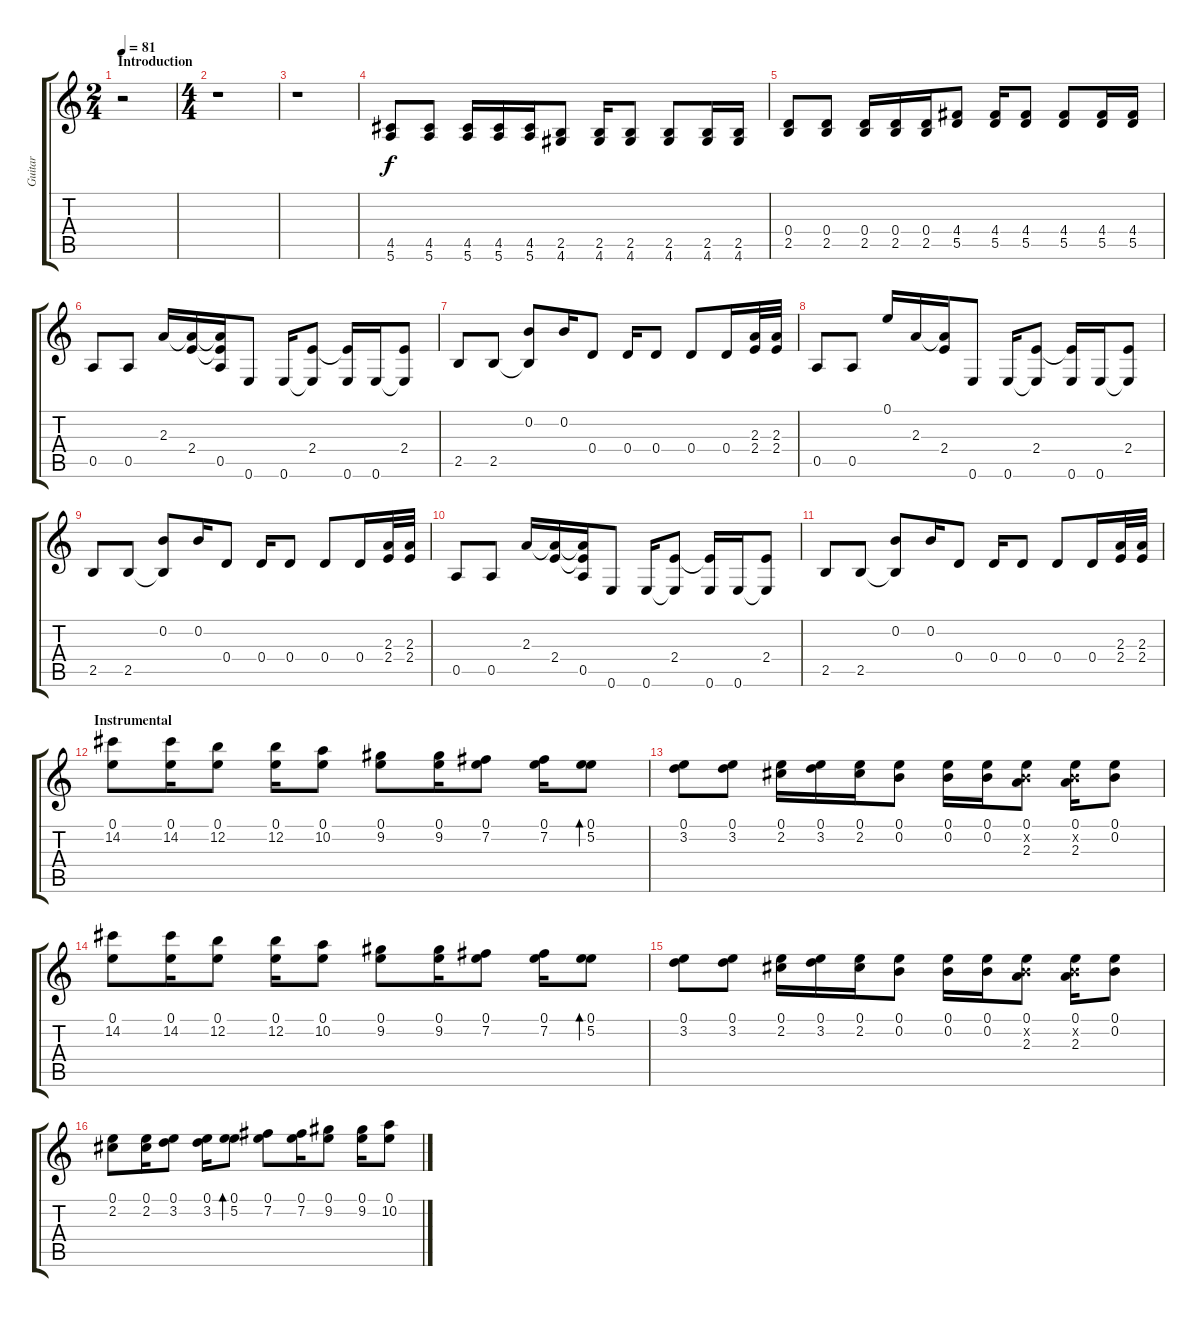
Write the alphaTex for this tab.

\track ("Guitar" "Guitar") {instrument distortionguitar}
\staff {score tabs}
\tuning (E4 B3 G3 D3 A2 E2) {hide}
\ts (2 4)
\section ("" "Introduction")
\tempo 81
\clef g2
\ks c
r.2{dy f instrument distortionguitar} |
\ts (4 4)
r.1 |
r.1 |
(4.5 5.6).8{volume 10 instrument electricguitarjazz} (4.5 5.6).8 (4.5 5.6).16 (4.5 5.6).16 (4.5 5.6).16 (2.5 4.6).8 (2.5 4.6).16 (2.5 4.6).8 (2.5 4.6).8 (2.5 4.6).16 (2.5 4.6).16 |
(0.4 2.5).8 (0.4 2.5).8 (0.4 2.5).16 (0.4 2.5).16 (0.4 2.5).16 (4.4 5.5).8 (4.4 5.5).16 (4.4 5.5).8 (4.4 5.5).8 (4.4 5.5).16 (4.4 5.5).16 |
0.5.8 0.5.8 2.3.16 (2.3{t} 2.4).16 (2.3{t} 2.4{t} 0.5).16 0.6.8 0.6.16 (2.4 0.6{t}).8 (2.4{t} 0.6).16 0.6.16 (2.4 0.6{t}).8 |
2.5.8 2.5.8 (0.2 2.5{t}).8 0.2.16 0.4.8 0.4.16 0.4.8 0.4.8 0.4.16 (2.3 2.4).32 (2.3 2.4).32 |
0.5.8 0.5.8 0.1.16 2.3.16 (2.3{t} 2.4).16 0.6.8 0.6.16 (2.4 0.6{t}).8 (2.4{t} 0.6).16 0.6.16 (2.4 0.6{t}).8 |
2.5.8 2.5.8 (0.2 2.5{t}).8 0.2.16 0.4.8 0.4.16 0.4.8 0.4.8 0.4.16 (2.3 2.4).32 (2.3 2.4).32 |
0.5.8 0.5.8 2.3.16 (2.3{t} 2.4).16 (2.3{t} 2.4{t} 0.5).16 0.6.8 0.6.16 (2.4 0.6{t}).8 (2.4{t} 0.6).16 0.6.16 (2.4 0.6{t}).8 |
2.5.8 2.5.8 (0.2 2.5{t}).8 0.2.16 0.4.8 0.4.16 0.4.8 0.4.8 0.4.16 (2.3 2.4).32 (2.3 2.4).32 |
\section ("" "Instrumental")
(0.1 14.2).8{volume 13 instrument distortionguitar} (0.1 14.2).16 (0.1 12.2).8 (0.1 12.2).16 (0.1 10.2).8 (0.1 9.2).8 (0.1 9.2).16 (0.1 7.2).8 (0.1 7.2).16 (0.1 5.2).8{bd 60} |
(0.1 3.2).8 (0.1 3.2).8 (0.1 2.2).16 (0.1 3.2).16 (0.1 2.2).16 (0.1 0.2).8 (0.1 0.2).16 (0.1 0.2).16 (0.1 0.2{x} 2.3).8 (0.1 0.2{x} 2.3).16 (0.1 0.2).8 |
(0.1 14.2).8 (0.1 14.2).16 (0.1 12.2).8 (0.1 12.2).16 (0.1 10.2).8 (0.1 9.2).8 (0.1 9.2).16 (0.1 7.2).8 (0.1 7.2).16 (0.1 5.2).8{bd 60} |
(0.1 3.2).8 (0.1 3.2).8 (0.1 2.2).16 (0.1 3.2).16 (0.1 2.2).16 (0.1 0.2).8 (0.1 0.2).16 (0.1 0.2).16 (0.1 0.2{x} 2.3).8 (0.1 0.2{x} 2.3).16 (0.1 0.2).8 |
(0.1 2.2).8 (0.1 2.2).16 (0.1 3.2).8 (0.1 3.2).16 (0.1 5.2).8{bd 60} (0.1 7.2).8 (0.1 7.2).16 (0.1 9.2).8 (0.1 9.2).16 (0.1 10.2).8
